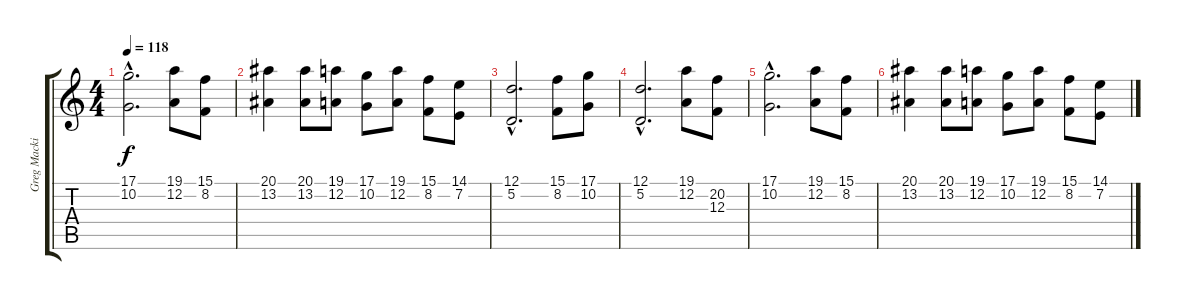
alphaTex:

\track ("Greg Mackintosh" "Greg Macki") {instrument acousticgrandpiano}
\staff {score tabs}
\tuning (D4 A3 F3 C3 G2 D2) {hide}
\ts (4 4)
\tempo 118
\clef g2
\ks c
(17.1{hac} 10.2{hac}).2{d dy f} (19.1 12.2).8 (15.1 8.2).8 |
(20.1 13.2).4 (20.1 13.2).8 (19.1 12.2).8 (17.1 10.2).8 (19.1 12.2).8 (15.1 8.2).8 (14.1 7.2).8 |
(12.1{hac} 5.2{hac}).2{d} (15.1 8.2).8 (17.1 10.2).8 |
(12.1{hac} 5.2{hac}).2{d} (19.1 12.2).8 (20.2 12.3).8 |
(17.1{hac} 10.2{hac}).2{d} (19.1 12.2).8 (15.1 8.2).8 |
(20.1 13.2).4 (20.1 13.2).8 (19.1 12.2).8 (17.1 10.2).8 (19.1 12.2).8 (15.1 8.2).8 (14.1 7.2).8
